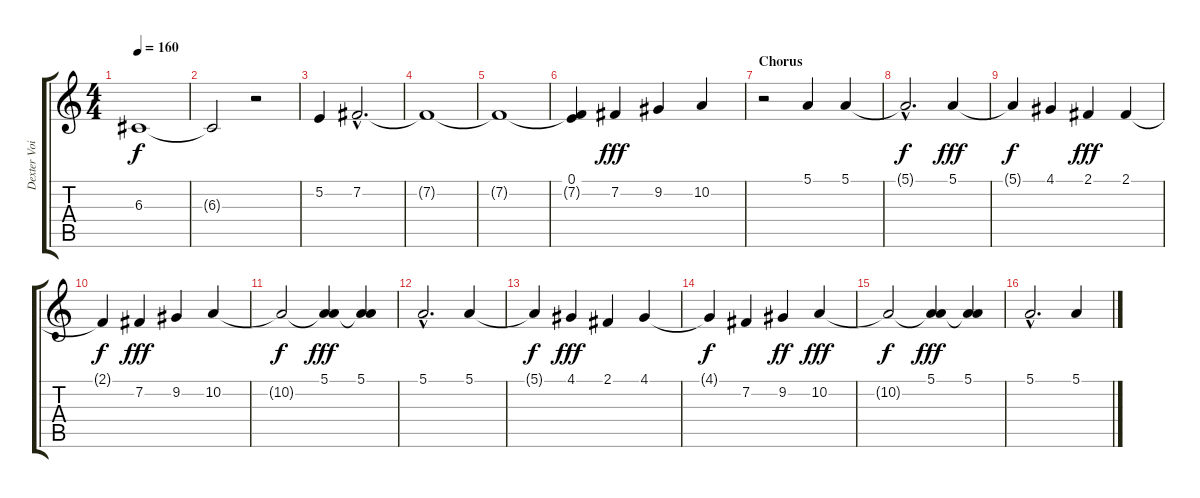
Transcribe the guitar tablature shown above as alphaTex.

\track ("Dexter Voice" "Dexter Voi") {instrument fx7echoes}
\staff {score tabs}
\tuning (E4 B3 G3 D3 A2 E2) {hide}
\ts (4 4)
\tempo 160
\clef g2
\ks c
6.3{t}.1{dy f} |
6.3{t}.2 r.2 |
\section ("" "")
5.2.4 7.2{hac}.2{d} |
7.2{t}.1 |
7.2{t}.1 |
(0.1 7.2{t}).4 7.2.4{dy fff} 9.2.4 10.2.4 |
\section ("" "Chorus")
r.2 5.1.4 5.1.4 |
5.1{hac t}.2{d dy f} 5.1.4{dy fff} |
5.1{t}.4{dy f} 4.1.4 2.1.4{dy fff} 2.1.4 |
2.1{t}.4{dy f} 7.2.4{dy fff} 9.2.4 10.2.4 |
10.2{t}.2{dy f} (5.1 10.2{t}).4{dy fff} (5.1 10.2{t}).4 |
5.1{hac}.2{d} 5.1.4 |
5.1{t}.4{dy f} 4.1.4{dy fff} 2.1.4 4.1.4 |
4.1{t}.4{dy f} 7.2.4 9.2.4{dy ff} 10.2.4{dy fff} |
10.2{t}.2{dy f} (5.1 10.2{t}).4{dy fff} (5.1 10.2{t}).4 |
5.1{hac}.2{d} 5.1.4
